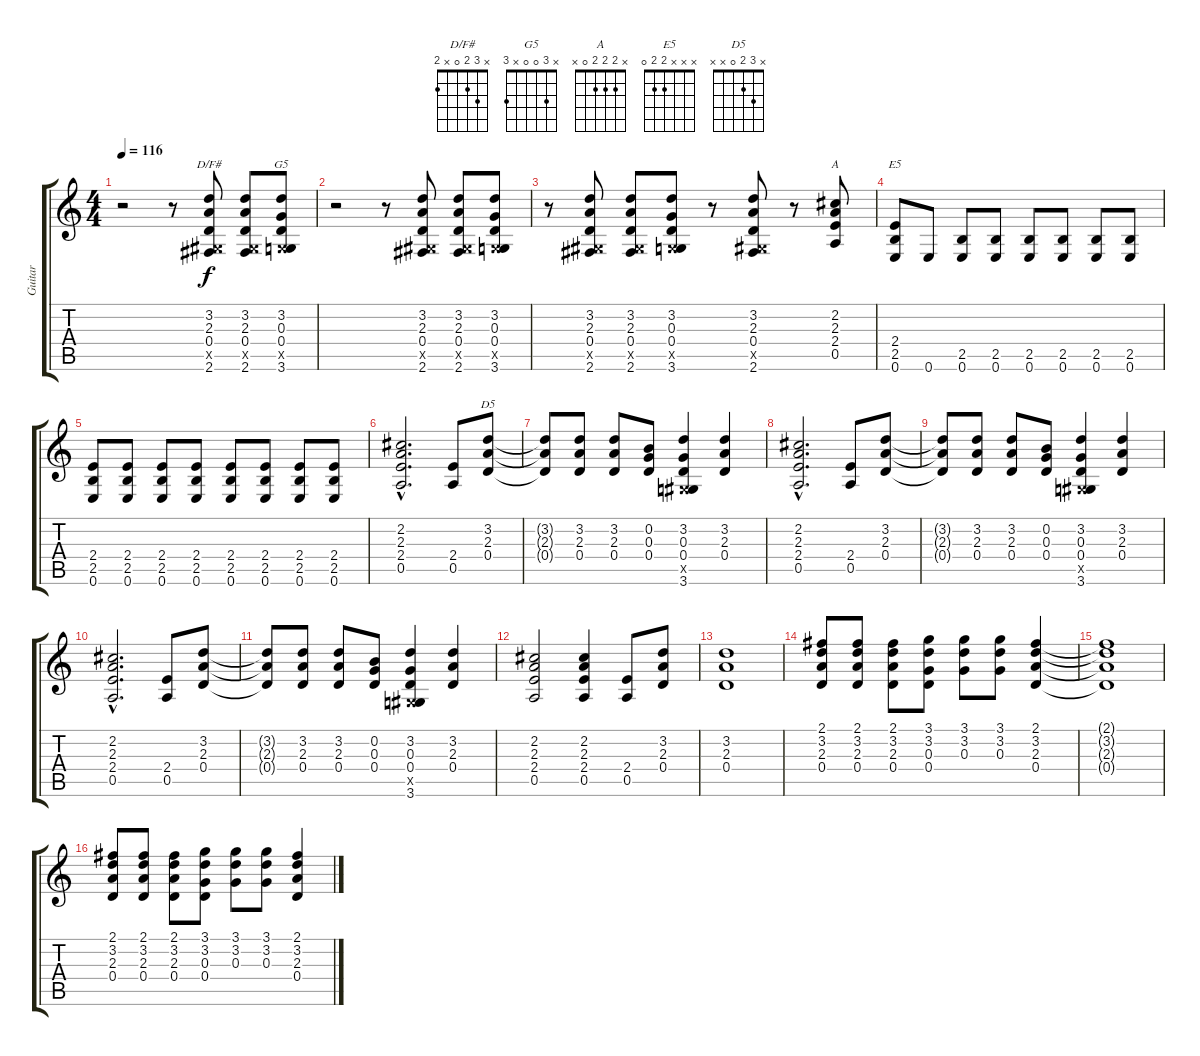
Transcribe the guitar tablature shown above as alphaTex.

\track ("Guitar" "Guitar") {instrument overdrivenguitar}
\staff {score tabs}
\tuning (E4 B3 G3 D3 A2 E2) {hide}
\chord ("D/F#" x 3 2 0 x 2)
\chord ("G5" x 3 0 0 x 3)
\chord ("A" x 2 2 2 0 x)
\chord ("E5" x x x 2 2 0)
\chord ("D5" x 3 2 0 x x)
\ts (4 4)
\tempo 116
\clef g2
\ks c
r.2{dy f} r.8 (3.2 2.3 0.4 -1.5{x} 2.6).8{ch "D/F#"} (3.2 2.3 0.4 -1.5{x} 2.6).8 (3.2 0.3 0.4 -1.5{x} 3.6).8{ch "G5"} |
r.2 r.8 (3.2 2.3 0.4 -1.5{x} 2.6).8 (3.2 2.3 0.4 -1.5{x} 2.6).8 (3.2 0.3 0.4 -1.5{x} 3.6).8 |
r.8 (3.2 2.3 0.4 -1.5{x} 2.6).8 (3.2 2.3 0.4 -1.5{x} 2.6).8 (3.2 0.3 0.4 -1.5{x} 3.6).8 r.8 (3.2 2.3 0.4 -1.5{x} 2.6).8 r.8 (2.2 2.3 2.4 0.5).8{ch "A"} |
(2.4 2.5 0.6).8{ch "E5"} 0.6.8 (2.5 0.6).8 (2.5 0.6).8 (2.5 0.6).8 (2.5 0.6).8 (2.5 0.6).8 (2.5 0.6).8 |
(2.4 2.5 0.6).8 (2.4 2.5 0.6).8 (2.4 2.5 0.6).8 (2.4 2.5 0.6).8 (2.4 2.5 0.6).8 (2.4 2.5 0.6).8 (2.4 2.5 0.6).8 (2.4 2.5 0.6).8 |
(2.2{hac} 2.3{hac} 2.4{hac} 0.5{hac}).2{d} (2.4 0.5).8 (3.2 2.3 0.4).8{ch "D5"} |
(3.2{t} 2.3{t} 0.4{t}).8 (3.2 2.3 0.4).8 (3.2 2.3 0.4).8 (0.2 0.3 0.4).8 (3.2 0.3 0.4 -1.5{x} 3.6).4 (3.2 2.3 0.4).4 |
(2.2{hac} 2.3{hac} 2.4{hac} 0.5{hac}).2{d} (2.4 0.5).8 (3.2 2.3 0.4).8 |
(3.2{t} 2.3{t} 0.4{t}).8 (3.2 2.3 0.4).8 (3.2 2.3 0.4).8 (0.2 0.3 0.4).8 (3.2 0.3 0.4 -1.5{x} 3.6).4 (3.2 2.3 0.4).4 |
(2.2{hac} 2.3{hac} 2.4{hac} 0.5{hac}).2{d} (2.4 0.5).8 (3.2 2.3 0.4).8 |
(3.2{t} 2.3{t} 0.4{t}).8 (3.2 2.3 0.4).8 (3.2 2.3 0.4).8 (0.2 0.3 0.4).8 (3.2 0.3 0.4 -1.5{x} 3.6).4 (3.2 2.3 0.4).4 |
(2.2 2.3 2.4 0.5).2 (2.2 2.3 2.4 0.5).4 (2.4 0.5).8 (3.2 2.3 0.4).8 |
(3.2 2.3 0.4).1 |
(2.1 3.2 2.3 0.4).8 (2.1 3.2 2.3 0.4).8 (2.1 3.2 2.3 0.4).8 (3.1 3.2 0.3 0.4).8 (3.1 3.2 0.3).8 (3.1 3.2 0.3).8 (2.1 3.2 2.3 0.4).4 |
(2.1{t} 3.2{t} 2.3{t} 0.4{t}).1 |
(2.1 3.2 2.3 0.4).8 (2.1 3.2 2.3 0.4).8 (2.1 3.2 2.3 0.4).8 (3.1 3.2 0.3 0.4).8 (3.1 3.2 0.3).8 (3.1 3.2 0.3).8 (2.1 3.2 2.3 0.4).4
